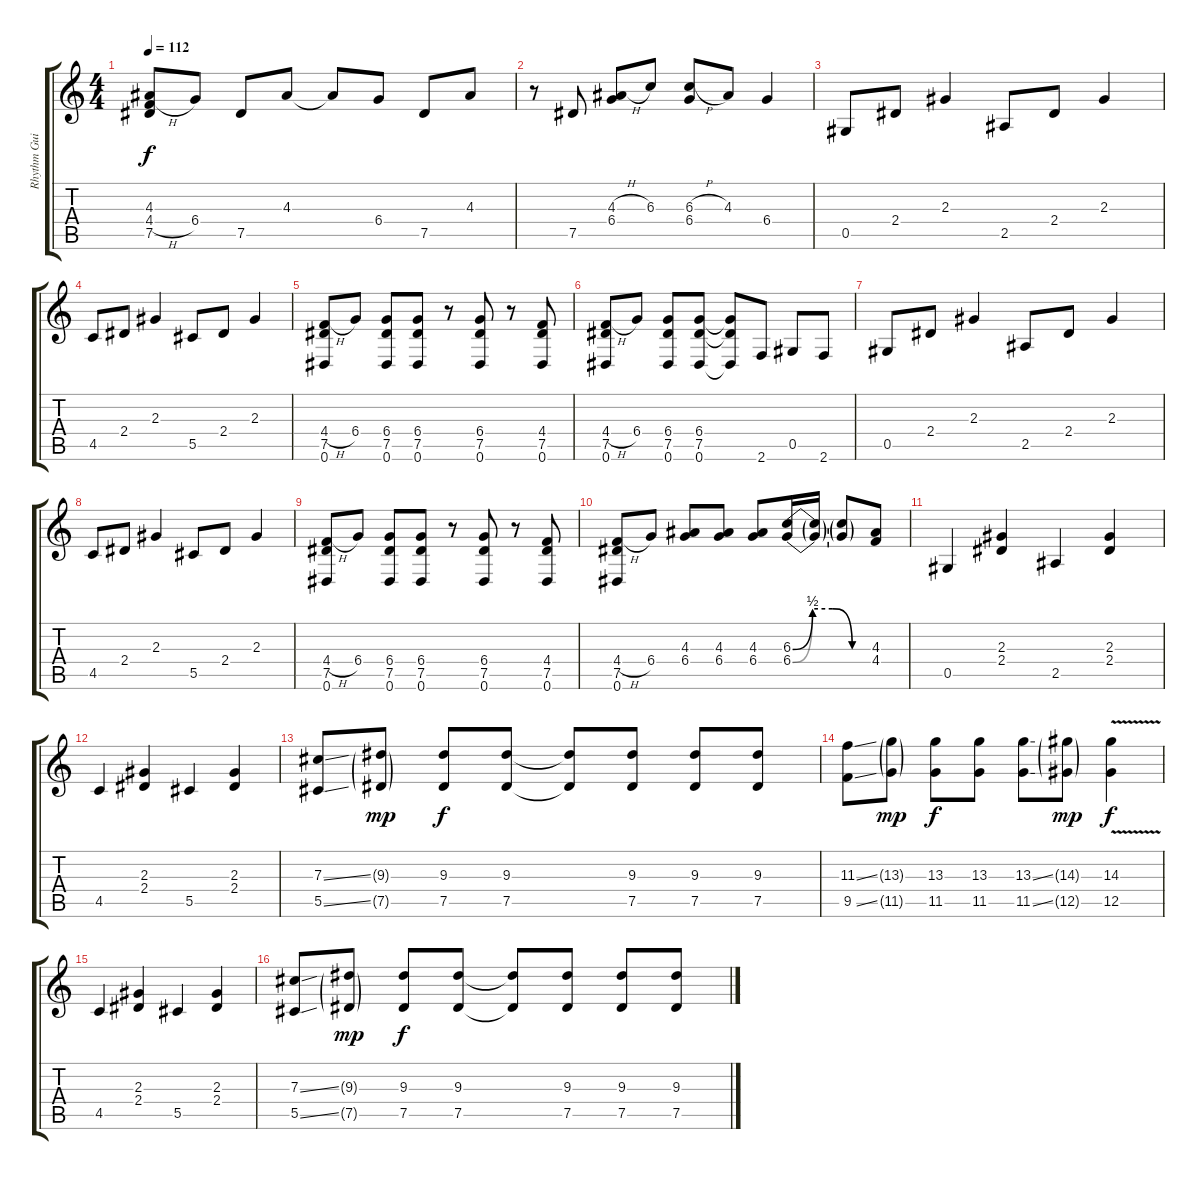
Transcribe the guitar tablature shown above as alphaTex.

\track ("Rhythm Guitars" "Rhythm Gui") {instrument electricguitarclean}
\staff {score tabs}
\tuning (Eb4 Bb3 Gb3 Db3 Ab2 Eb2) {hide}
\ts (4 4)
\tempo 112
\clef g2
\ks c
(4.3 4.4{h} 7.5).8{dy f} 6.4.8 7.5.8 4.3.8 4.3{t}.8 6.4.8 7.5.8 4.3.8 |
r.8 7.5.8 (4.3{h} 6.4).8 6.3.8 (6.3{h} 6.4).8 4.3.8 6.4.4 |
0.5.8 2.4.8 2.3.4 2.5.8 2.4.8 2.3.4 |
4.5.8 2.4.8 2.3.4 5.5.8 2.4.8 2.3.4 |
(4.4{h} 7.5 0.6).8 6.4.8 (6.4 7.5 0.6).8 (6.4 7.5 0.6).8 r.8 (6.4 7.5 0.6).8 r.8 (4.4 7.5 0.6).8 |
(4.4{h} 7.5 0.6).8 6.4.8 (6.4 7.5 0.6).8 (6.4 7.5 0.6).8 (6.4{t} 7.5{t} 0.6{t}).8 2.6.8 0.5.8 2.6.8 |
0.5.8 2.4.8 2.3.4 2.5.8 2.4.8 2.3.4 |
4.5.8 2.4.8 2.3.4 5.5.8 2.4.8 2.3.4 |
(4.4{h} 7.5 0.6).8 6.4.8 (6.4 7.5 0.6).8 (6.4 7.5 0.6).8 r.8 (6.4 7.5 0.6).8 r.8 (4.4 7.5 0.6).8 |
(4.4{h} 7.5 0.6).8 6.4.8 (4.3 6.4).8 (4.3 6.4).8 (4.3 6.4).8 (6.3{be (custom 0 0 15 2 30 2 45 0 60 0)} 6.4{be (custom 0 0 15 2 30 2 45 0 60 0)}).16 (6.3{t} 6.4{t}).16 (6.3{t} 6.4{t}).8 (4.3 4.4).8 |
0.5.4 (2.3 2.4).4 2.5.4 (2.3 2.4).4 |
4.5.4 (2.3 2.4).4 5.5.4 (2.3 2.4).4 |
(7.3{ss} 5.5{ss}).8 (9.3{g} 7.5{g}).8{dy mp} (9.3 7.5).8{dy f} (9.3 7.5).8 (9.3{t} 7.5{t}).8 (9.3 7.5).8 (9.3 7.5).8 (9.3 7.5).8 |
(11.3{ss} 9.5{ss}).8 (13.3{g} 11.5{g}).8{dy mp} (13.3 11.5).8{dy f} (13.3 11.5).8 (13.3{ss} 11.5{ss}).8 (14.3{g} 12.5{g}).8{dy mp} (14.3{v} 12.5{v}).4{dy f} |
4.5.4 (2.3 2.4).4 5.5.4 (2.3 2.4).4 |
(7.3{ss} 5.5{ss}).8 (9.3{g} 7.5{g}).8{dy mp} (9.3 7.5).8{dy f} (9.3 7.5).8 (9.3{t} 7.5{t}).8 (9.3 7.5).8 (9.3 7.5).8 (9.3 7.5).8
